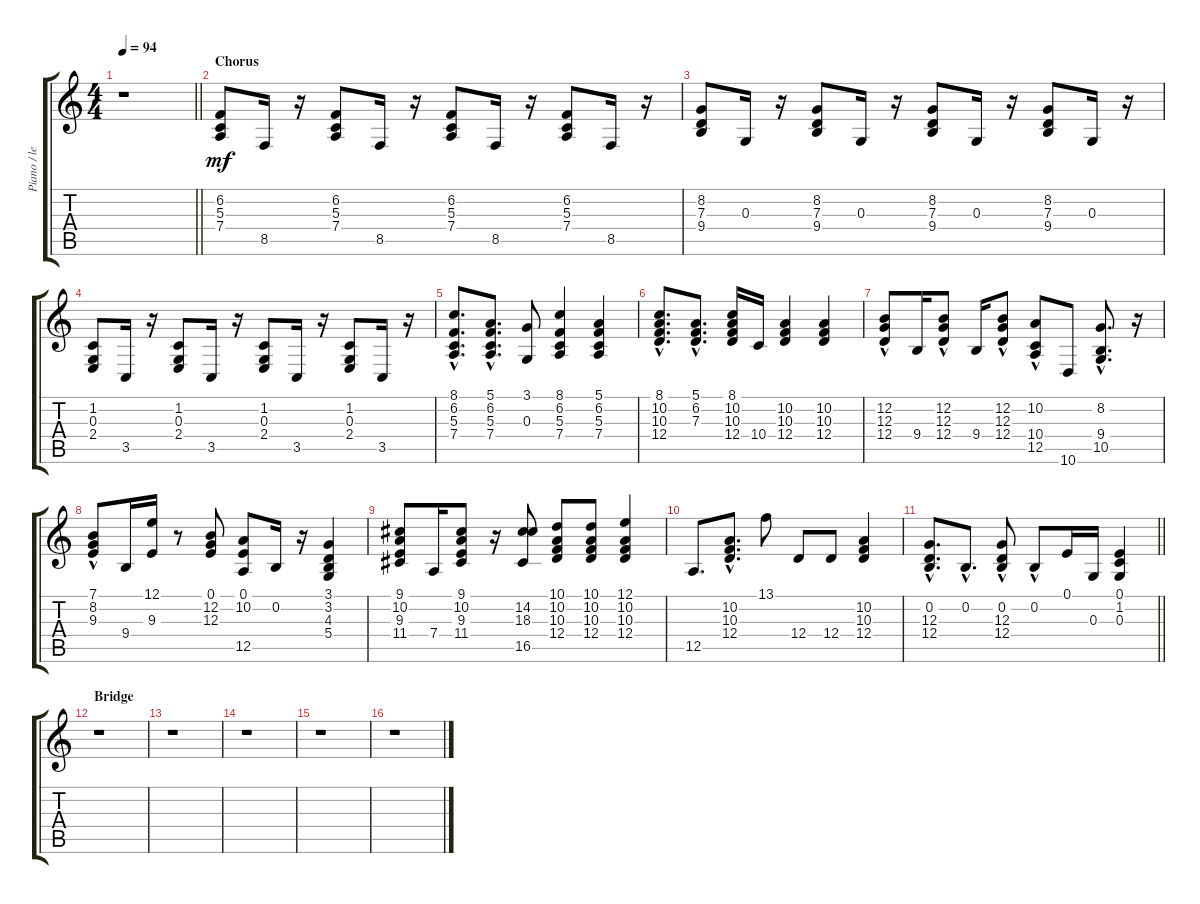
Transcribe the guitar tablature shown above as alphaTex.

\track ("Piano / left hand" "Piano / le") {instrument brightacousticpiano}
\staff {score tabs}
\tuning (E4 B3 G3 D3 A2 E2) {hide}
\ts (4 4)
\tempo 94
\clef g2
\barLineRight lightlight
\ks c
r.1{dy mf} |
\section ("" "Chorus")
(6.2 5.3 7.4).8 8.5.16 r.16 (6.2 5.3 7.4).8 8.5.16 r.16 (6.2 5.3 7.4).8 8.5.16 r.16 (6.2 5.3 7.4).8 8.5.16 r.16 |
(8.2 7.3 9.4).8 0.3.16 r.16 (8.2 7.3 9.4).8 0.3.16 r.16 (8.2 7.3 9.4).8 0.3.16 r.16 (8.2 7.3 9.4).8 0.3.16 r.16 |
(1.2 0.3 2.4).8 3.5.16 r.16 (1.2 0.3 2.4).8 3.5.16 r.16 (1.2 0.3 2.4).8 3.5.16 r.16 (1.2 0.3 2.4).8 3.5.16 r.16 |
(8.1{hac} 6.2{hac} 5.3{hac} 7.4{hac}).8{d} (5.1{hac} 6.2{hac} 5.3{hac} 7.4{hac}).8{d} (3.1 0.3).8 (8.1 6.2 5.3 7.4).4 (5.1 6.2 5.3 7.4).4 |
(8.1{hac} 10.2{hac} 10.3{hac} 12.4{hac}).8{d} (5.1{hac} 6.2{hac} 7.3{hac}).8{d} (8.1 10.2 10.3 12.4).16 10.4.16 (10.2 10.3 12.4).4 (10.2 10.3 12.4).4 |
(12.2{hac} 12.3{hac} 12.4{hac}).8 9.4.16 (12.2{hac} 12.3{hac} 12.4{hac}).8 9.4.16 (12.2{hac} 12.3{hac} 12.4{hac}).8 (10.2{hac} 10.4{hac} 12.5{hac}).8 10.6.8 (8.2{hac} 9.4{hac} 10.5{hac}).8{d} r.16 |
(7.1{hac} 8.2{hac} 9.3{hac}).8 9.4.16 (12.1 9.3).16 r.8 (0.1 12.2 12.3).8 (0.1 10.2 12.5).8 0.2.16 r.16 (3.1 3.2 4.3 5.4).4 |
(9.1 10.2 9.3 11.4).8 7.4.16 (9.1 10.2 9.3 11.4).8 r.16 (14.2 18.3 16.5).8 (10.1 10.2 10.3 12.4).8 (10.1 10.2 10.3 12.4).8 (12.1 10.2 10.3 12.4).4 |
12.5.8{d} (10.2 10.3{hac} 12.4).8{d} 13.1.8 12.4.8 12.4.8 (10.2 10.3 12.4).4 |
\barLineRight lightlight
(0.2{hac} 12.3{hac} 12.4{hac}).8{d} 0.2{hac}.8{d} (0.2 12.3{hac} 12.4{hac}).8 0.2{hac}.8 0.1.16 0.3.16 (0.1 1.2 0.3).4 |
\section ("" "Bridge")
r.1 |
r.1 |
r.1 |
r.1 |
r.1
